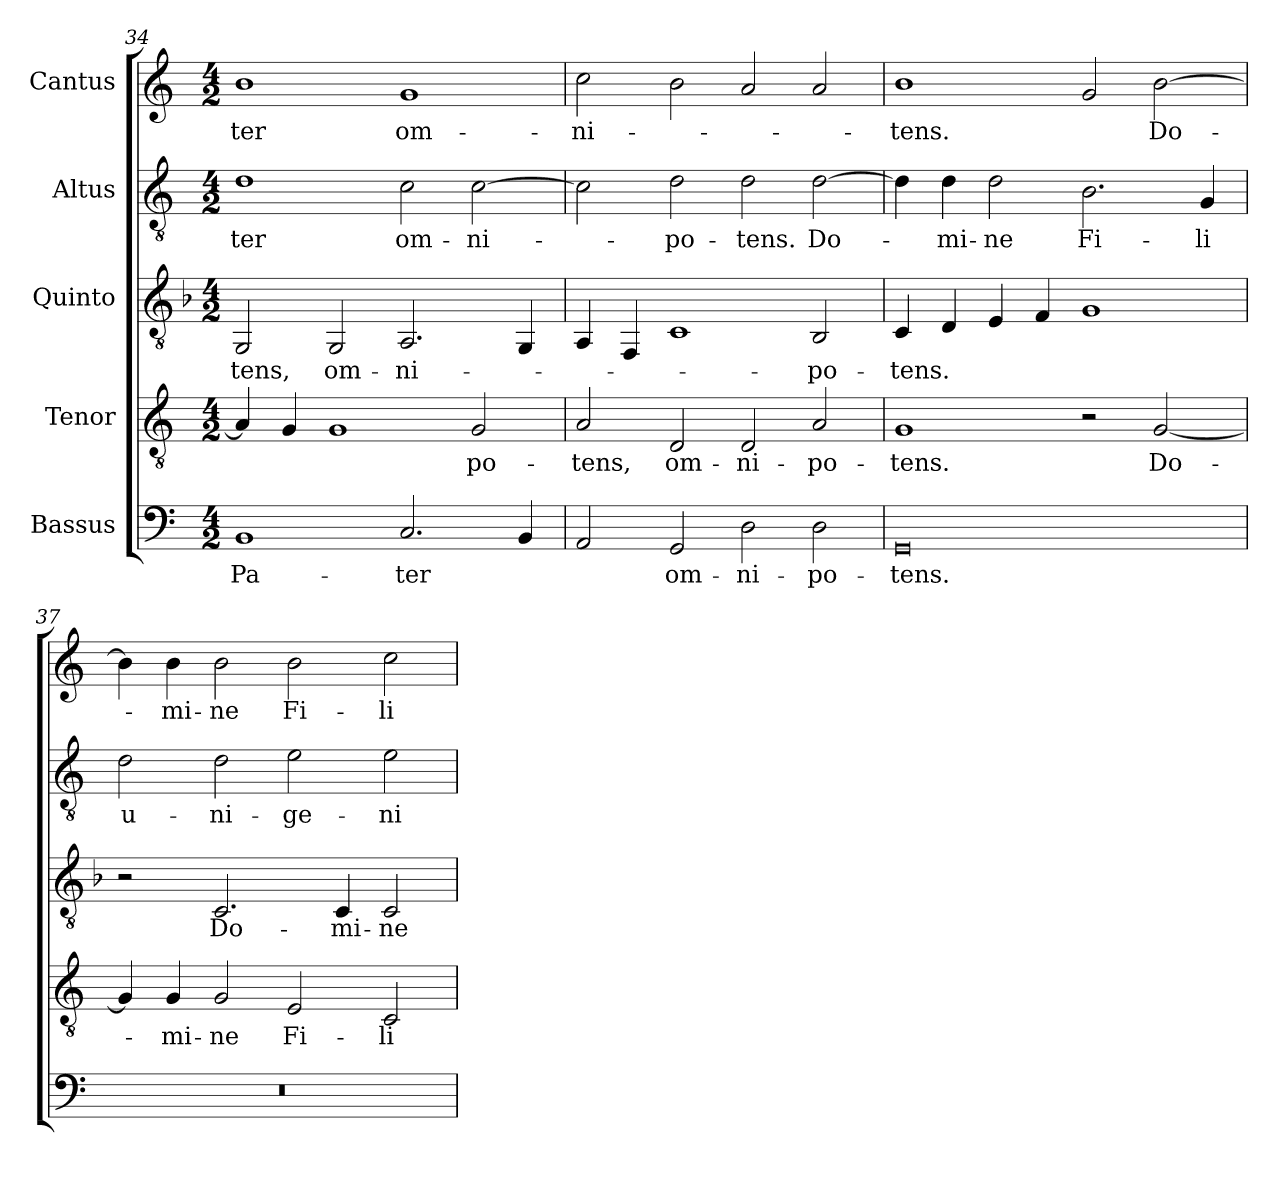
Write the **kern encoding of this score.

**kern	**text	**kern	**text	**kern	**text	**kern	**text	**kern	**text
*part5	*part5	*part4	*part4	*part3	*part3	*part2	*part2	*part1	*part1
*staff5	*staff5	*staff4	*staff4	*staff3	*staff3	*staff2	*staff2	*staff1	*staff1
*I"Bassus	*	*I"Tenor	*	*I"Quinto	*	*I"Altus	*	*I"Cantus	*
*clefF4	*	*clefGv2	*	*clefGv2	*	*clefGv2	*	*clefG2	*
*	*	*	*	*ITrd-4c-7	*	*	*	*	*
*k[]	*	*k[]	*	*k[]	*	*k[]	*	*k[]	*
*C:	*	*C:	*	*C:	*	*C:	*	*C:	*
*M4/2	*	*M4/2	*	*M4/2	*	*M4/2	*	*M4/2	*
=34	=34	=34	=34	=34	=34	=34	=34	=34	=34
!	!LO:LY:b:color=#000000	!	!	!	!	!	!	!	!
!	!	!	!	!	!LO:LY:b:color=#000000	!	!	!	!
!	!	!	!	!	!	!	!LO:LY:b:color=#000000	!	!
!	!	!	!	!	!	!	!	!	!LO:LY:b:color=#000000
1BBi	Pa-	4Ai/]	.	2Di/	-tens,	1di	-ter	1bi	-ter
.	.	4Gi/	.	.	.	.	.	.	.
!	!	!	!	!	!LO:LY:b:color=#000000	!	!	!	!
.	.	1Gi	.	2Di/	om-	.	.	.	.
!	!LO:LY:b:color=#000000	!	!	!	!	!	!	!	!
!	!	!	!	!	!LO:LY:b:color=#000000	!	!	!	!
!	!	!	!	!	!	!	!LO:LY:b:color=#000000	!	!
!	!	!	!	!	!	!	!	!	!LO:LY:b:color=#000000
2.Ci/	-ter	.	.	2.Ei/	-ni-	2ci\	om-	1gi	om-
!	!	!	!LO:LY:b:color=#000000	!	!	!	!	!	!
!	!	!	!	!	!	!	!LO:LY:b:color=#000000	!	!
.	.	2Gi/	-po-	.	.	[>2ci\	-ni-	.	.
4BBi/	.	.	.	4Di/	.	.	.	.	.
=35	=35	=35	=35	=35	=35	=35	=35	=35	=35
!	!	!	!LO:LY:b:color=#000000	!	!	!	!	!	!
!	!	!	!	!	!	!	!	!	!LO:LY:b:color=#000000
2AAi/	.	2Ai/	-tens,	4Ei/	.	2ci\]	.	2cci\	-ni-
.	.	.	.	4Ci/	.	.	.	.	.
!	!LO:LY:b:color=#000000	!	!	!	!	!	!	!	!
!	!	!	!LO:LY:b:color=#000000	!	!	!	!	!	!
!	!	!	!	!	!	!	!LO:LY:b:color=#000000	!	!
2GGi/	om-	2Di/	om-	1Gi	.	2di\	-po-	2bi\	.
!	!LO:LY:b:color=#000000	!	!	!	!	!	!	!	!
!	!	!	!LO:LY:b:color=#000000	!	!	!	!	!	!
!	!	!	!	!	!	!	!LO:LY:b:color=#000000	!	!
2Di\	-ni-	2Di/	-ni-	.	.	2di\	-tens.	2ai/	.
!	!LO:LY:b:color=#000000	!	!	!	!	!	!	!	!
!	!	!	!LO:LY:b:color=#000000	!	!	!	!	!	!
!	!	!	!	!	!LO:LY:b:color=#000000	!	!	!	!
!	!	!	!	!	!	!	!LO:LY:b:color=#000000	!	!
2Di\	-po-	2Ai/	-po-	2Fi/	-po-	[>2di\	Do-	2ai/	.
!!LO:LB:g=z
=36	=36	=36	=36	=36	=36	=36	=36	=36	=36
!	!LO:LY:b:color=#000000	!	!	!	!	!	!	!	!
!	!	!	!LO:LY:b:color=#000000	!	!	!	!	!	!
!	!	!	!	!	!LO:LY:b:color=#000000	!	!	!	!
!	!	!	!	!	!	!	!	!	!LO:LY:b:color=#000000
0GGi	-tens.	1Gi	-tens.	4Gi/	-tens.	4di\]	.	1bi	-tens.
!	!	!	!	!	!	!	!LO:LY:b:color=#000000	!	!
.	.	.	.	4Ai/	.	4di\	-mi-	.	.
!	!	!	!	!	!	!	!LO:LY:b:color=#000000	!	!
.	.	.	.	4Bi/	.	2di\	-ne	.	.
.	.	.	.	4ci/	.	.	.	.	.
!	!	!	!	!	!	!	!LO:LY:b:color=#000000	!	!
.	.	2r	.	1di	.	2.Bi\	Fi-	2gi/	.
!	!	!	!LO:LY:b:color=#000000	!	!	!	!	!	!
!	!	!	!	!	!	!	!	!	!LO:LY:b:color=#000000
.	.	[<2Gi/	Do-	.	.	.	.	[>2bi\	Do-
!	!	!	!	!	!	!	!LO:LY:b:color=#000000	!	!
.	.	.	.	.	.	4Gi/	-li	.	.
=37	=37	=37	=37	=37	=37	=37	=37	=37	=37
!LO:N:vis=1	!	!	!	!	!	!	!	!	!
!	!	!	!	!	!	!	!LO:LY:b:color=#000000	!	!
0r	.	4Gi/]	.	2r	.	2di\	u-	4bi\]	.
!	!	!	!LO:LY:b:color=#000000	!	!	!	!	!	!
!	!	!	!	!	!	!	!	!	!LO:LY:b:color=#000000
.	.	4Gi/	-mi-	.	.	.	.	4bi\	-mi-
!	!	!	!LO:LY:b:color=#000000	!	!	!	!	!	!
!	!	!	!	!	!LO:LY:b:color=#000000	!	!	!	!
!	!	!	!	!	!	!	!LO:LY:b:color=#000000	!	!
!	!	!	!	!	!	!	!	!	!LO:LY:b:color=#000000
.	.	2Gi/	-ne	2.Gi/	Do-	2di\	-ni-	2bi\	-ne
!	!	!	!LO:LY:b:color=#000000	!	!	!	!	!	!
!	!	!	!	!	!	!	!LO:LY:b:color=#000000	!	!
!	!	!	!	!	!	!	!	!	!LO:LY:b:color=#000000
.	.	2Ei/	Fi-	.	.	2ei\	-ge-	2bi\	Fi-
!	!	!	!	!	!LO:LY:b:color=#000000	!	!	!	!
.	.	.	.	4Gi/	-mi-	.	.	.	.
!	!	!	!LO:LY:b:color=#000000	!	!	!	!	!	!
!	!	!	!	!	!LO:LY:b:color=#000000	!	!	!	!
!	!	!	!	!	!	!	!LO:LY:b:color=#000000	!	!
!	!	!	!	!	!	!	!	!	!LO:LY:b:color=#000000
.	.	2Ci/	-li	2Gi/	-ne	2ei\	-ni-	2cci\	-li
=	=	=	=	=	=	=	=	=	=
*-	*-	*-	*-	*-	*-	*-	*-	*-	*-
